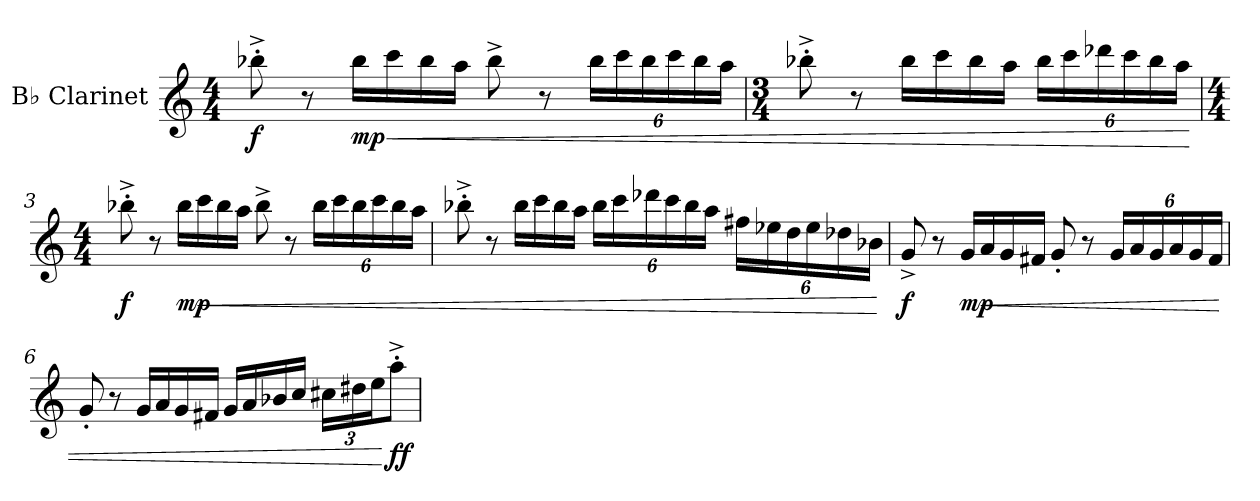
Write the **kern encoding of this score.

**kern	**dynam
*part1	*part1
*staff1	*staff1
*I"B♭ Clarinet	*
*I'B♭ Cl.	*
*clefG2	*
*ITrd1c2	*
*k[b-e-]	*
*M4/4	*
*MM90	*
=1	=1
!	!LO:DY:b
8aa-X'^\	f
8r	.
!	!LO:DY:b
16aa-\LL	mp
!	!LO:HP:b
16bb-\	<
16aa-\	.
16gg\JJ	.
8aa-^\	.
8r	.
*Xbrackettup	*
24aa-\LL	.
24bb-\	.
24aa-\	.
24bb-\	.
24aa-\	.
24gg\JJ	.
=2	=2
*M3/4	*
8aa-X'^\	.
8r	.
16aa-\LL	.
16bb-\	.
16aa-\	.
16gg\JJ	.
24aa-\LL	.
24bb-\	.
24ccc-X\	.
24bb-\	.
24aa-\	.
24gg\JJ	.
.	[
!!LO:LB:g=z
=3	=3
*M4/4	*
!	!LO:DY:b
8aa-X'^\	f
8r	.
!	!LO:DY:b
16aa-\LL	mp
!	!LO:HP:b
16bb-\	<
16aa-\	.
16gg\JJ	.
8aa-^\	.
8r	.
24aa-\LL	.
24bb-\	.
24aa-\	.
24bb-\	.
24aa-\	.
24gg\JJ	.
=4	=4
8aa-X'^\	.
8r	.
16aa-\LL	.
16bb-\	.
16aa-\	.
16gg\JJ	.
24aa-\LL	.
24bb-\	.
24ccc-X\	.
24bb-\	.
24aa-\	.
24gg\JJ	.
24een\LL	.
24dd-X\	.
24cc\	.
24dd-\	.
24cc-X\	.
24a-X\JJ	.
.	[
!!LO:LB:g=z
=5	=5
!	!LO:DY:b
8f^/	f
8r	.
!	!LO:DY:b
16f/LL	mp
!	!LO:HP:b
16g/	<
16f/	.
16en/JJ	.
8f'/	.
8r	.
24f/LL	.
24g/	.
24f/	.
24g/	.
24f/	.
24e/JJ	.
=6	=6
8f'/	.
8r	.
16f/LL	.
16g/	.
16f/	.
16en/JJ	.
16f/LL	.
16g/	.
16a-X/	.
16b-/JJ	.
24bn\LL	.
24cc#X\	.
24dd\J	.
!	!LO:DY:n=1:b
8gg'^\J	[ ff
=	=
*-	*-
